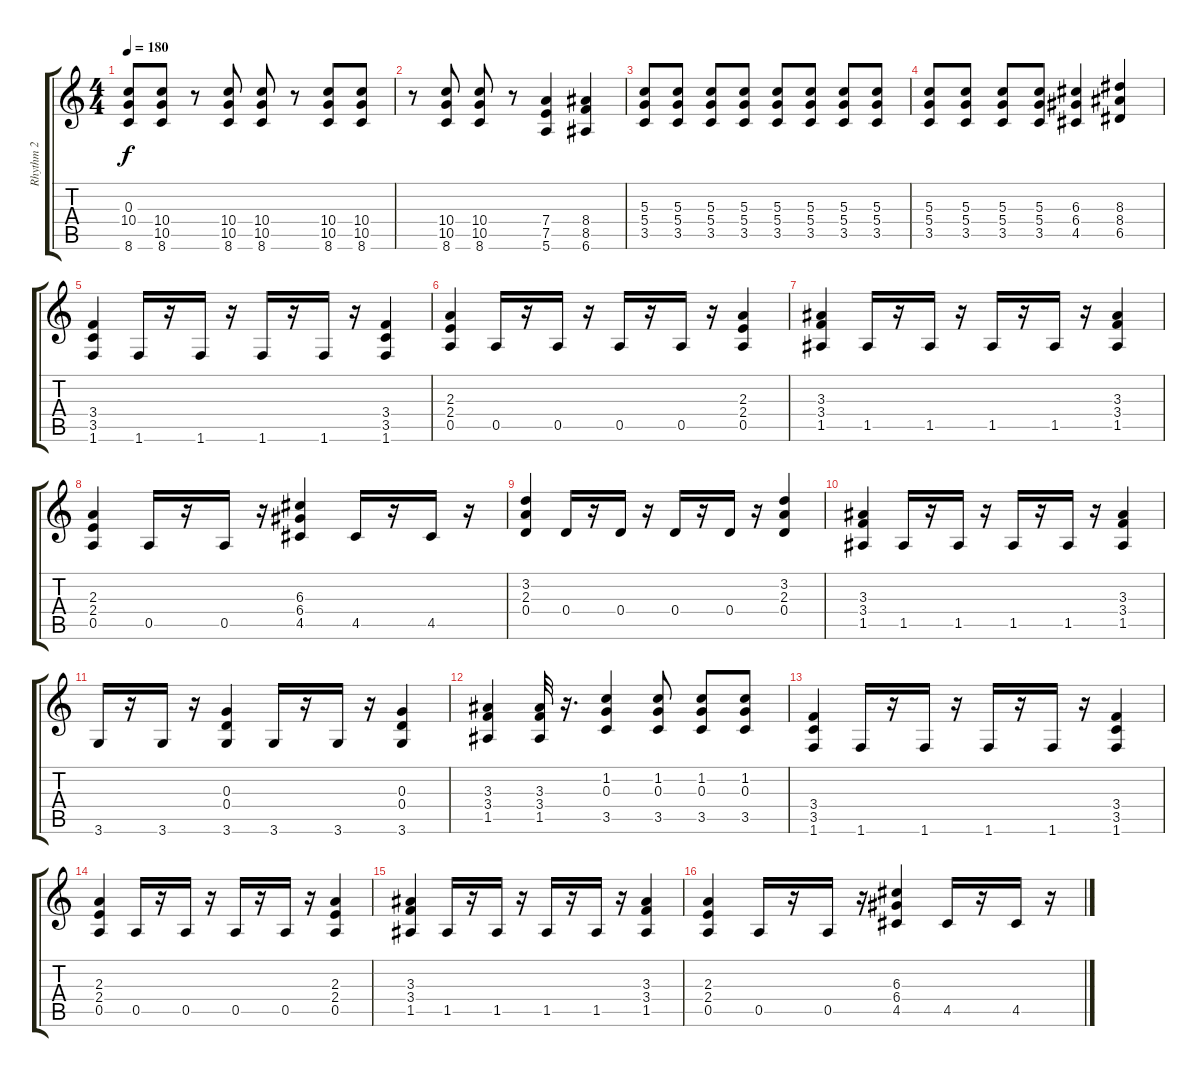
\track ("Rhythm 2" "Rhythm 2") {instrument overdrivenguitar}
\staff {score tabs}
\tuning (E4 B3 G3 D3 A2 E2) {hide}
\ts (4 4)
\tempo 180
\clef g2
\ks c
(0.3 10.4 8.6).8{dy f} (10.4 10.5 8.6).8 r.8 (10.4 10.5 8.6).8 (10.4 10.5 8.6).8 r.8 (10.4 10.5 8.6).8 (10.4 10.5 8.6).8 |
r.8 (10.4 10.5 8.6).8 (10.4 10.5 8.6).8 r.8 (7.4 7.5 5.6).4 (8.4 8.5 6.6).4 |
(5.3 5.4 3.5).8 (5.3 5.4 3.5).8 (5.3 5.4 3.5).8 (5.3 5.4 3.5).8 (5.3 5.4 3.5).8 (5.3 5.4 3.5).8 (5.3 5.4 3.5).8 (5.3 5.4 3.5).8 |
(5.3 5.4 3.5).8 (5.3 5.4 3.5).8 (5.3 5.4 3.5).8 (5.3 5.4 3.5).8 (6.3 6.4 4.5).4 (8.3 8.4 6.5).4 |
(3.4 3.5 1.6).4 1.6.16 r.16 1.6.16 r.16 1.6.16 r.16 1.6.16 r.16 (3.4 3.5 1.6).4 |
(2.3 2.4 0.5).4 0.5.16 r.16 0.5.16 r.16 0.5.16 r.16 0.5.16 r.16 (2.3 2.4 0.5).4 |
(3.3 3.4 1.5).4 1.5.16 r.16 1.5.16 r.16 1.5.16 r.16 1.5.16 r.16 (3.3 3.4 1.5).4 |
(2.3 2.4 0.5).4 0.5.16 r.16 0.5.16 r.16 (6.3 6.4 4.5).4 4.5.16 r.16 4.5.16 r.16 |
(3.2 2.3 0.4).4 0.4.16 r.16 0.4.16 r.16 0.4.16 r.16 0.4.16 r.16 (3.2 2.3 0.4).4 |
(3.3 3.4 1.5).4 1.5.16 r.16 1.5.16 r.16 1.5.16 r.16 1.5.16 r.16 (3.3 3.4 1.5).4 |
3.6.16 r.16 3.6.16 r.16 (0.3 0.4 3.6).4 3.6.16 r.16 3.6.16 r.16 (0.3 0.4 3.6).4 |
(3.3 3.4 1.5).4 (3.3 3.4 1.5).32 r.16{d} (1.2 0.3 3.5).4 (1.2 0.3 3.5).8 (1.2 0.3 3.5).8 (1.2 0.3 3.5).8 |
(3.4 3.5 1.6).4 1.6.16 r.16 1.6.16 r.16 1.6.16 r.16 1.6.16 r.16 (3.4 3.5 1.6).4 |
(2.3 2.4 0.5).4 0.5.16 r.16 0.5.16 r.16 0.5.16 r.16 0.5.16 r.16 (2.3 2.4 0.5).4 |
(3.3 3.4 1.5).4 1.5.16 r.16 1.5.16 r.16 1.5.16 r.16 1.5.16 r.16 (3.3 3.4 1.5).4 |
(2.3 2.4 0.5).4 0.5.16 r.16 0.5.16 r.16 (6.3 6.4 4.5).4 4.5.16 r.16 4.5.16 r.16
